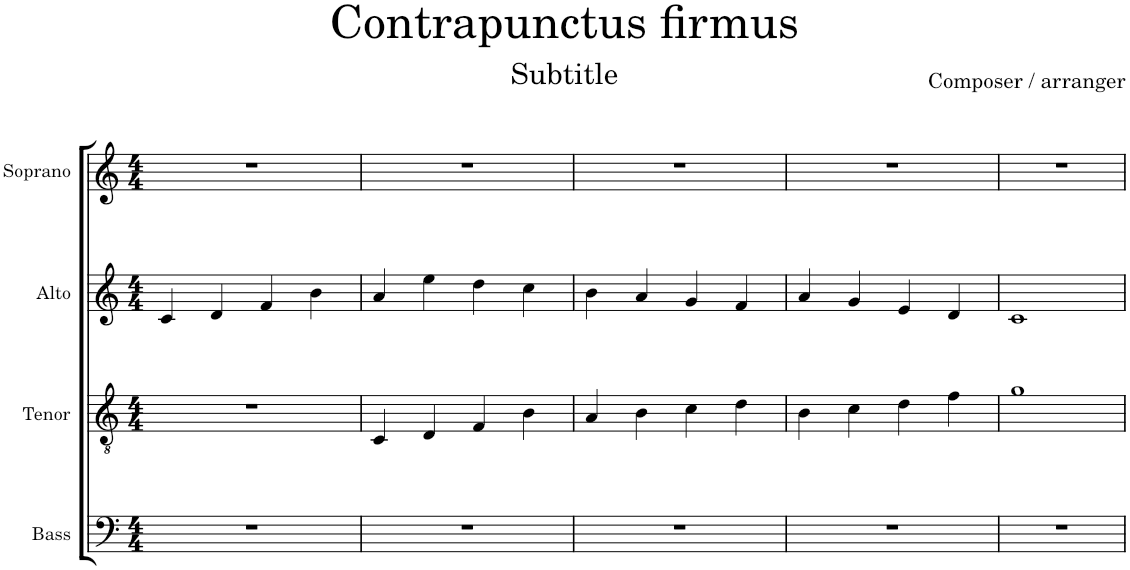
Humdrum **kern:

**kern	**kern	**kern	**kern
*part4	*part3	*part2	*part1
*staff4	*staff3	*staff2	*staff1
*I"Bass	*I"Tenor	*I"Alto	*I"Soprano
*I'B.	*I'T.	*I'A.	*I'S.
*clefF4	*clefGv2	*clefG2	*clefG2
*k[]	*k[]	*k[]	*k[]
*M4/4	*M4/4	*M4/4	*M4/4
=1	=1	=1	=1
1r	1r	4c/	1r
.	.	4d/	.
.	.	4f/	.
.	.	4b\	.
=2	=2	=2	=2
1r	4C/	4a/	1r
.	4D/	4ee\	.
.	4F/	4dd\	.
.	4B\	4cc\	.
=3	=3	=3	=3
1r	4A/	4b\	1r
.	4B\	4a/	.
.	4c\	4g/	.
.	4d\	4f/	.
=4	=4	=4	=4
1r	4B\	4a/	1r
.	4c\	4g/	.
.	4d\	4e/	.
.	4f\	4d/	.
=5	=5	=5	=5
1r	1g	1c	1r
=	=	=	=
*-	*-	*-	*-
